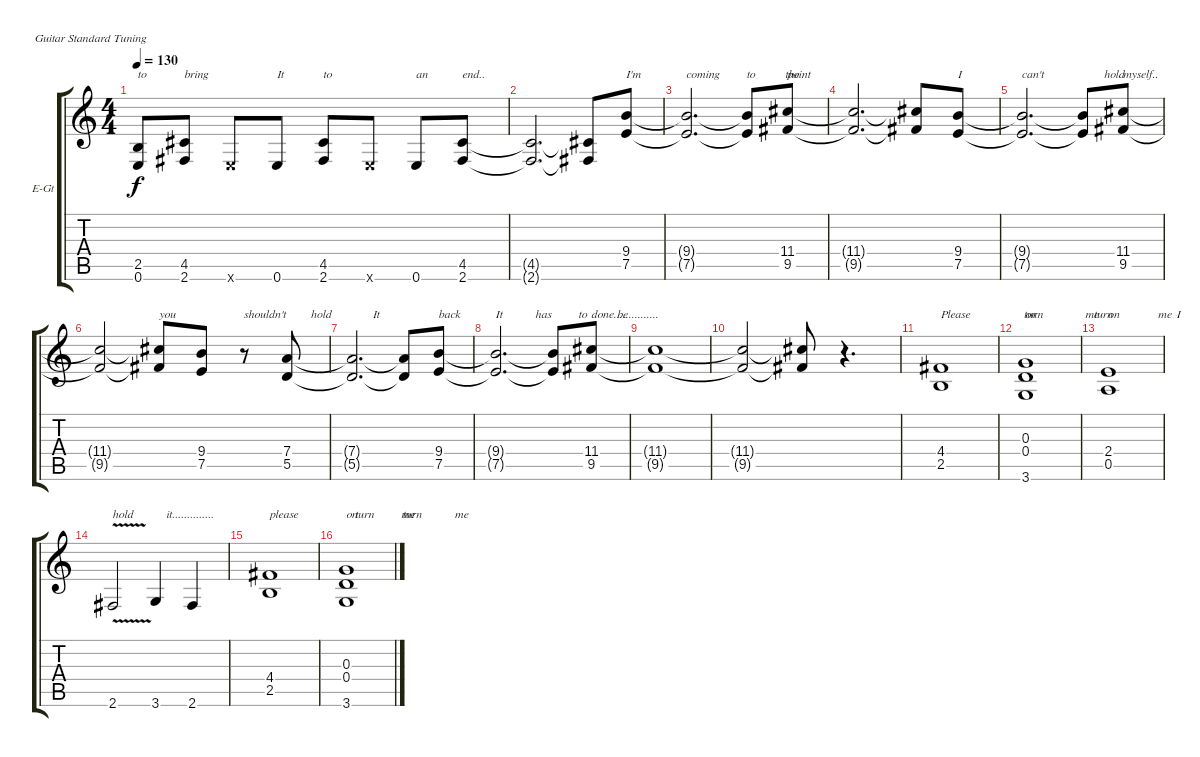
\defaultSystemsLayout 4
\bracketExtendMode groupsimilarinstruments
\firstSystemTrackNameOrientation horizontal
\otherSystemsTrackNameOrientation horizontal
\track ("Wolf Hoffmann" "E-Gt") {instrument distortionguitar}
\staff {score tabs}
\tuning (E4 B3 G3 D3 A2 E2)
\ts (4 4)
\tempo 130
\clef g2
\ks c
(2.5 0.6).8{txt "to" dy f} (4.5 2.6).8{txt "bring"} 0.6{x}.8 0.6.8{txt "It"} (4.5 2.6).8{txt "to"} 0.6{x}.8 0.6.8{txt "an"} (4.5 2.6).8{txt "end.."} |
(4.5{t} 2.6{t}).2{d} (4.5{t} 2.6{t}).8 (9.4 7.5).8{txt "I'm"} |
(9.4{t} 7.5{t}).2{d txt "coming         to          the"} (9.4{t} 7.5{t}).8 (11.4 9.5).8{txt "point"} |
(11.4{t} 9.5{t}).2{d} (11.4{t} 9.5{t}).8 (9.4 7.5).8{txt "I"} |
(9.4{t} 7.5{t}).2{d txt "can't                    hold"} (9.4{t} 7.5{t}).8 (11.4 9.5).8{txt "myself.."} |
(11.4{t} 9.5{t}).2 (11.4{t} 9.5{t}).8{txt "you"} (9.4 7.5).8 r.8{txt "shouldn't"} (7.4 5.5).8{txt "        hold"} |
(7.4{t} 5.5{t}).2{d txt "       It"} (7.4{t} 5.5{t}).8 (9.4 7.5).8{txt "back"} |
(9.4{t} 7.5{t}).2{d txt "It           has         to          be"} (9.4{t} 7.5{t}).8 (11.4 9.5).8{txt "done..............."} |
(11.4{t} 9.5{t}).1 |
(11.4{t} 9.5{t}).2 (11.4{t} 9.5{t}).8 r.4{d} |
(4.4 2.5).1{txt "Please                  turn              me"} |
(0.3 0.4 3.6).1{txt "on                   turn               me"} |
(2.4 0.5).1{txt "on                   I                  can't"} |
2.6{v}.2{txt "hold           it.............."} 3.6.4 2.6.4 |
(4.4 2.5).1{txt "please                   turn         me"} |
(0.3 0.4 3.6).1{txt "on               turn           me"}
